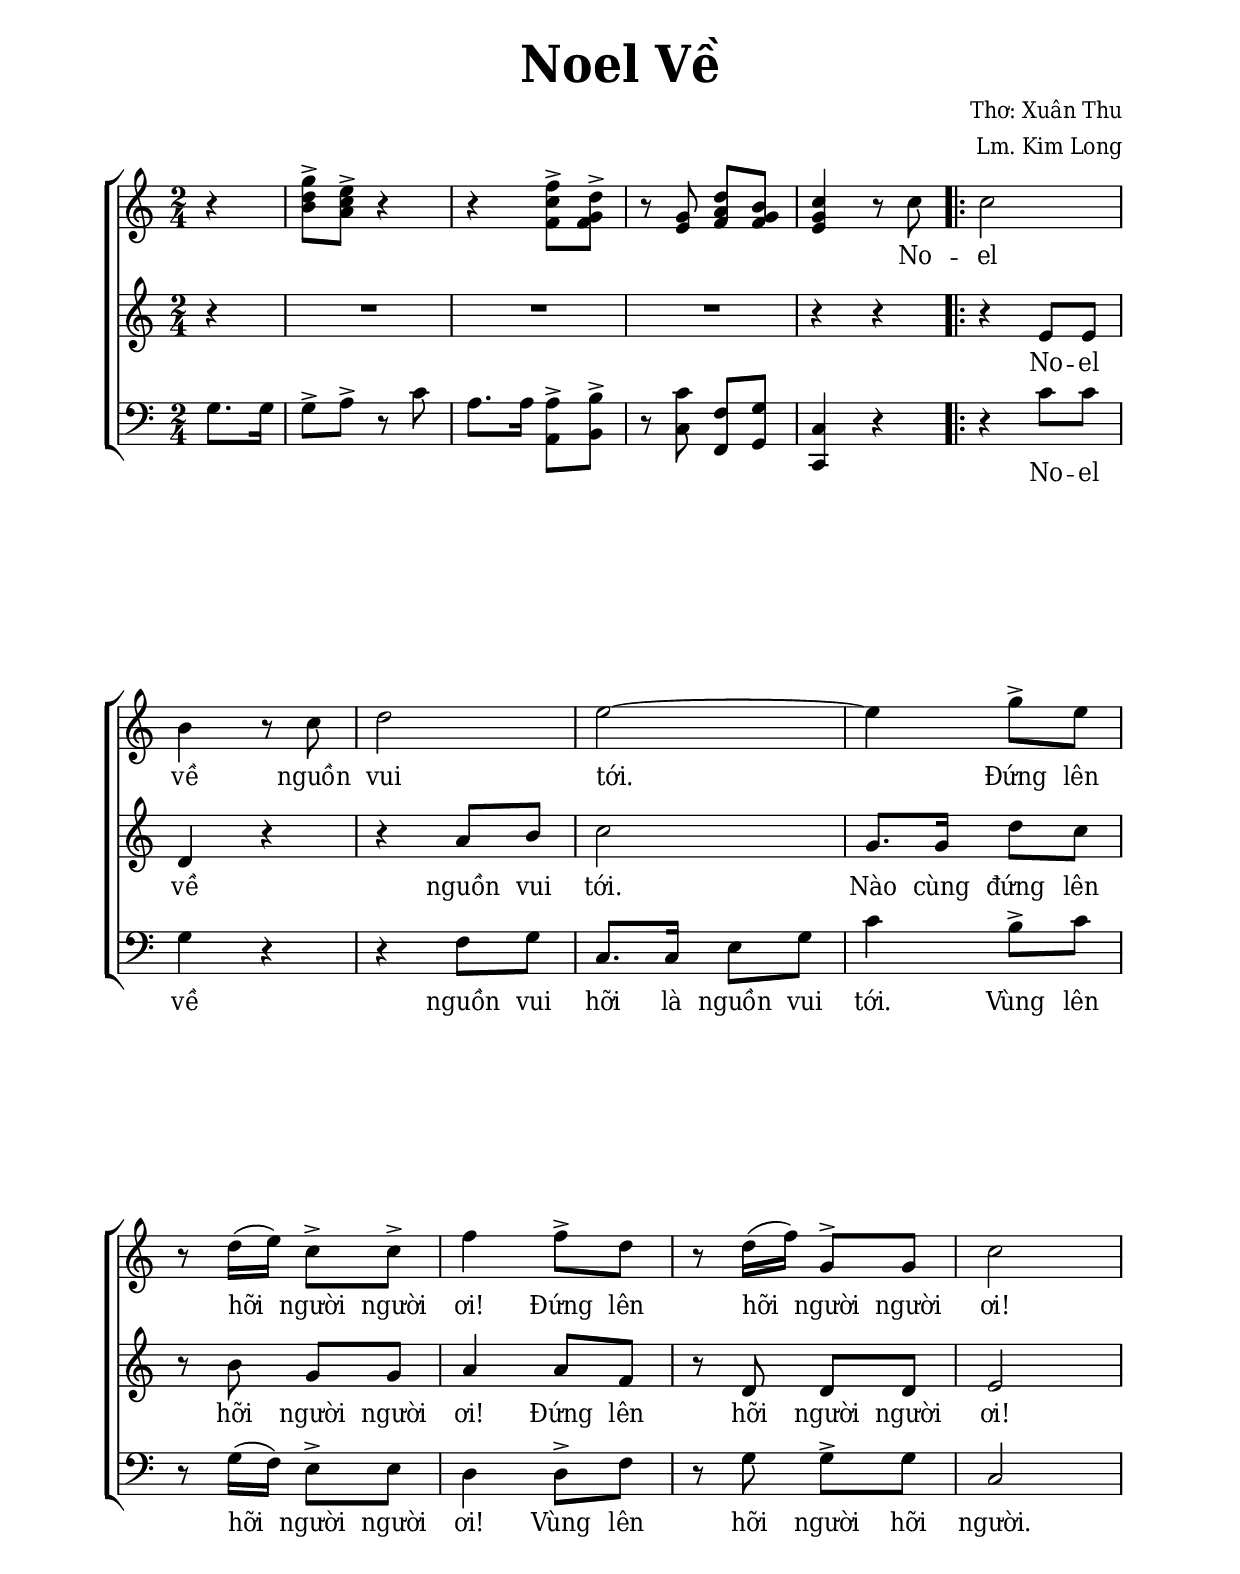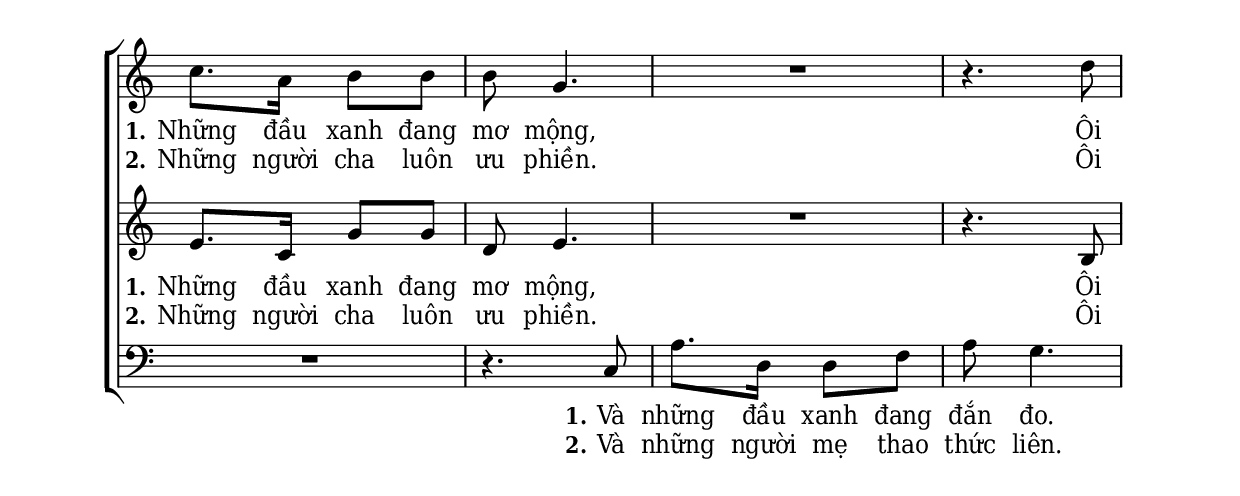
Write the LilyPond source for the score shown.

% Cài đặt chung\
\version "2.22.1"
\include "english.ly"

\header {
  title = \markup { \fontsize #3 "Noel Về" }
  composer = "Thơ: Xuân Thu"
  arranger = "Lm. Kim Long"
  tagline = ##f
}

% Nhạc phiên khúc
nhacPhienKhucSop = \relative c'' {
  \set Staff.printKeyCancellation = ##f
  \partial 4 r4 |
  <g' d b>8 ^> <e c a> ^> r4 |
  r <f c f,>8 ^> <d g, f> ^> |
  r8 <g, e> <d' a f> <b g f> |
  <c g e>4  r8
  
  \partial 8 c8 \bar ".|:"
  c2 |
  b4 r8 c |
  d2 |
  e ~ |
  e4 g8 ^> e |
  r8 d16 (e) c8 ^> c ^> |
  f4 f8 ^> d |
  r d16 (f) g,8 ^> g |
  c2 | \break
  c8. a16 b8 b |
  b g4. |
  R2
  r4. d'8 |
  
}

nhacPhienKhucAlto = \relative c' {
  r4
  R2*3
  r4 r
  r4 e8 e |
  d4 r |
  r a'8 b |
  c2 |
  g8. g16 d'8 c |
  r b g g |
  a4 a8 f |
  r d d d |
  e2 |
  e8. c16 g'8 g |
  d e4. |
  R2
  r4. b8 |
  
}

nhacPhienKhucBas = \relative c' {
  g8. g16 |
  g8 ^> a ^> r c |
  a8. a16 <a a,>8 ^> <b b,> ^> |
  r <c c,> <f, f,> <g g,> |
  <c, c,>4 r |
  r c'8 c |
  g4 r |
  r f8 g |
  c,8. c16 e8 g |
  c4 b8 ^> c |
  r8 g16 (f) e8 ^> e |
  d4 d8 ^> f |
  r g g ^> g |
  c,2 |
  R2
  r4. c8 |
  a'8. d,16 d8 f |
  a g4. |
  
}

% Lời phiên khúc
loiPhienKhucSopMot = \lyrics {
  \repeat unfold 8 { _ }
  No -- el về nguồn vui tới.
  Đứng lên hỡi người người ơi!
  Đứng lên hỡi người người ơi!
  \set stanza = " 1."
  Những đầu xanh đang mơ mộng,
  Ôi những tuổi hoa ưa ui nhộn.
  \set stanza = "1-2."
  Nào mau cùng hát lên hát lên hỡi người người ơi!
  Hát cho hồn lên chơi vơi.
  No...
  vơi.
  Người người vui.
  Ngài đã thương mọi người.
  Chúa ơi! Ngài đã làm người.
  \set stanza = "1."
  Niềm hy vọng bừng lên nơi nơi.
  Đời muộn phiền không còn nữa.
  Chỉ còn là khúc ca vui.
  Chúa...
  ơi! Con tin Ngài.
  Một nụ hồng nở trên môi.
  No -- el về nguồn vui tới.
  Hỡi người! Đứng lên người ơi!
  Nghe niềm vui trong ánh mắt.
  Nghe lời mừng dội bên tai.
  Hỡi ngời hát cho mọi nơi.
  Ôi tôi vui
  Ngài thương tôi
  Chúa ơi! Ngài đã làm người.
  Nâng dậy hòa bình khắp muôn nơi.
  Biến đổi con người đang suy thoái.
  Hóa nên người mới xứng danh người.
  Chúa ơi! Con yêu Ngài
  một nụ hồng nở trên môi.
  No -- el về nguồn vui tới.
  Đứng lên hỡi người người ơi!
  Đứng lên hỡi người người ơi!
  Hôm nay Chúa đã làm người.
  Hôm nay khắp mọi nơi nhân trần.
  Nào mau mau hát lên
  hát lên hỡi người người ơi!
  Hát cho đời lên chơi vơi.
}

loiPhienKhucSopHai = \lyrics {
  \repeat unfold 26 { _ }
  \set stanza = " 2."
  Những người cha luôn ưu phiền.
  Ôi những người anh đang lo buồn.
  \repeat unfold 33 { _ }
  \set stanza = "2."
  Tình thương rầy trổ hoa xinh tươi.
  Người người gặp nhau niềm nở.
  Thắm đẹp tình nghĩa anh em. Chúa...  
}

loiPhienKhucAltoMot = \lyrics {
  No -- el về nguồn vui tới.
  Nào cùng đứng lên hỡi người người ơi!
  Đứng lên hỡi người người ơi!
  \set stanza = " 1."
  Những đầu xanh đang mơ mộng,
  Ôi những tuổi hoa ưa ui nhộn.
  \set stanza = "1-2."
  Nào mau cùng hát lên hát lên hỡi người người ơi!
  Hát cho hồn lên chơi vơi.
  No...
  vơi.
  Người người vui.
  Ngài đã thương mọi người.
  Chúa ơi! Ngài đã làm người.
  \set stanza = "1."
  Niềm hy vọng bừng lên nơi nơi.
  Đời muộn phiền không còn nữa.
  Chỉ còn là khúc ca vui.
  Chúa...
  ơi! Con tin Ngài.
  Một nụ hồng nở trên môi.
  No -- el về nguồn vui tới.
  Hỡi người! Đứng lên người ơi!
  Nghe niềm vui trong ánh mắt.
  Nghe lời mừng dội bên tai.
  Hỡi ngời hát cho mọi nơi.
  Ôi tôi vui
  Ngài thương tôi
  Chúa ơi! Ngài đã làm người.
  Nâng dậy hòa bình khắp muôn nơi.
  Biến đổi con người đang suy thoái.
  Hóa nên người mới xứng danh người.
  Chúa ơi! Con yêu Ngài
  một nụ hồng nở trên môi.
  No -- el về nguồn vui tới.
  Đứng lên hỡi người người ơi!
  Đứng lên hỡi người người ơi!
  Hôm nay Chúa đã làm người.
  Hôm nay khắp mọi nơi nhân trần.
  Nào mau mau hát lên
  hát lên hỡi người người ơi!
  Hát cho đời lên chơi vơi.
}

loiPhienKhucAltoHai = \lyrics {
  \repeat unfold 20 { _ }
  \set stanza = " 2."
  Những người cha luôn ưu phiền.
  Ôi những người anh đang lo buồn.
  \repeat unfold 33 { _ }
  \set stanza = "2."
  Tình thương rầy trổ hoa xinh tươi.
  Người người gặp nhau niềm nở.
  Thắm đẹp tình nghĩa anh em. Chúa...  
}

loiPhienKhucBasMot = \lyrics {
  \repeat unfold 13 { _ }
  No -- el về nguồn vui hỡi là nguồn vui tới.
  Vùng lên hỡi người người ơi!
  Vùng lên hỡi người hỡi người.
  \set stanza = "1."
  Và những đầu xanh đang đắn đo.
  Cùng những tuổi già hay lắng lo.
  Mau  mau hã hòa lời ca lên hỡi người, hỡi người.
  Để cho hồn lên chơi vơi.
  Ôi tôi vui người người vui
  Ngài thương tôi.
  Chúa ơi! Ngài đã làm người.
  \set stanza = "1."
  Niềm hy vọng bừng lên nơi nơi.
  Đời muộn phiền không còn nữa.
  Chỉ còn là bài ca vui. Chúa...
  ơi!
  Con tin Nài.
  Một nụ hồng nở trên môi.
  No -- el về đem nguồn vui tới.
  Đứng lên người ơi! Người ơi!
  Nghe con tim rạo rực.
  Nghe nụ cười trên môi.
  Mắt đọng niềm vui.
  Lắng nghe lời mừng hát lên người ơi!
  Mọi nơi. Hát cho muôn người.
  Tôi vui người người vui.
  Ngài thương mọi người Chúa ơi!
  Ngài đã làm người.
  Nâng dậy hòa bình khắp muôn nơi.
  Biến đổi con người đang suy thoái.
  Trở nên người mới xứng danh người.
  Chúa ơi! Con yêu Ngài
  một nụ hồng nở trên môi.
  No -- el về!
  No -- el về nguồn vui tới.
  Hỡi người hỡi người.
  Vùng lên hỡi người hỡi người.
  Ngôi Lời ở giữa chúng tôi.
  Tay bắt mặt mừng vui kết thân.
  Mau mau lên hòa lời ca lên hỡi người hỡi người.
  Để cho đời rền sướng vui.
}

loiPhienKhucBasHai = \lyrics {
  \repeat unfold 35 { _ }
  \set stanza = "2."
  Và những người mẹ thao thức liên.
  Cùng những người chị đang héo hon.
  \repeat unfold 32 { _ }
  \set stanza = "2."
  Tình thương rầy trổ hoa xinh tươi.
  Người người gặp nhau niềm nở.
  Thắm đẹp tình nghĩa anh em. Chúa...
}


% Dàn trang
\paper {
  #(set-paper-size "a4")
  top-margin = 15\mm
  bottom-margin = 20\mm
  left-margin = 20\mm
  right-margin = 20\mm
  indent = #0
  #(define fonts
	 (make-pango-font-tree "Deja Vu Serif Condensed"
	 		       "Deja Vu Serif Condensed"
			       "Deja Vu Serif Condensed"
			       (/ 20 20)))
  print-page-number = ##f
  %page-count = 6
}

TongNhip = {
  \key c \major \time 2/4
  \set Timing.beamExceptions = #'()
  \set Timing.baseMoment = #(ly:make-moment 1/4)
}

% Đổi kích thước nốt cho bè phụ
notBePhu =
#(define-music-function (font-size music) (number? ly:music?)
   (for-some-music
     (lambda (m)
       (if (music-is-of-type? m 'rhythmic-event)
           (begin
             (set! (ly:music-property m 'tweaks)
                   (cons `(font-size . ,font-size)
                         (ly:music-property m 'tweaks)))
             #t)
           #f))
     music)
   music)

\score {
  \new ChoirStaff <<
    \new Staff <<
      \new Voice = "beSop" {
         \clef treble \TongNhip \nhacPhienKhucSop
      }
      \new Lyrics \lyricsto beSop \loiPhienKhucSopMot
      \new Lyrics \lyricsto beSop \loiPhienKhucSopHai
    >>
    \new Staff <<
      \new Voice = "beAlto" {
        \clef treble \TongNhip \nhacPhienKhucAlto
      }
      \new Lyrics \lyricsto beAlto \loiPhienKhucAltoMot
      \new Lyrics \lyricsto beAlto \loiPhienKhucAltoHai
    >>
    \new Staff <<
      \new Voice = "beBas" {
        \clef bass \TongNhip \nhacPhienKhucBas
      }
      \new Lyrics \lyricsto beBas \loiPhienKhucBasMot
      \new Lyrics \lyricsto beBas \loiPhienKhucBasHai
    >>
  >>
  \layout {
    \override Lyrics.LyricSpace.minimum-distance = #1.5
    \override Score.BarNumber.break-visibility = ##(#f #f #f)
    \override LyricHyphen.minimum-distance = #1.5
    \context {
      \Staff \RemoveEmptyStaves
      \override VerticalAxisGroup.remove-first = ##t
    }
  }
}
